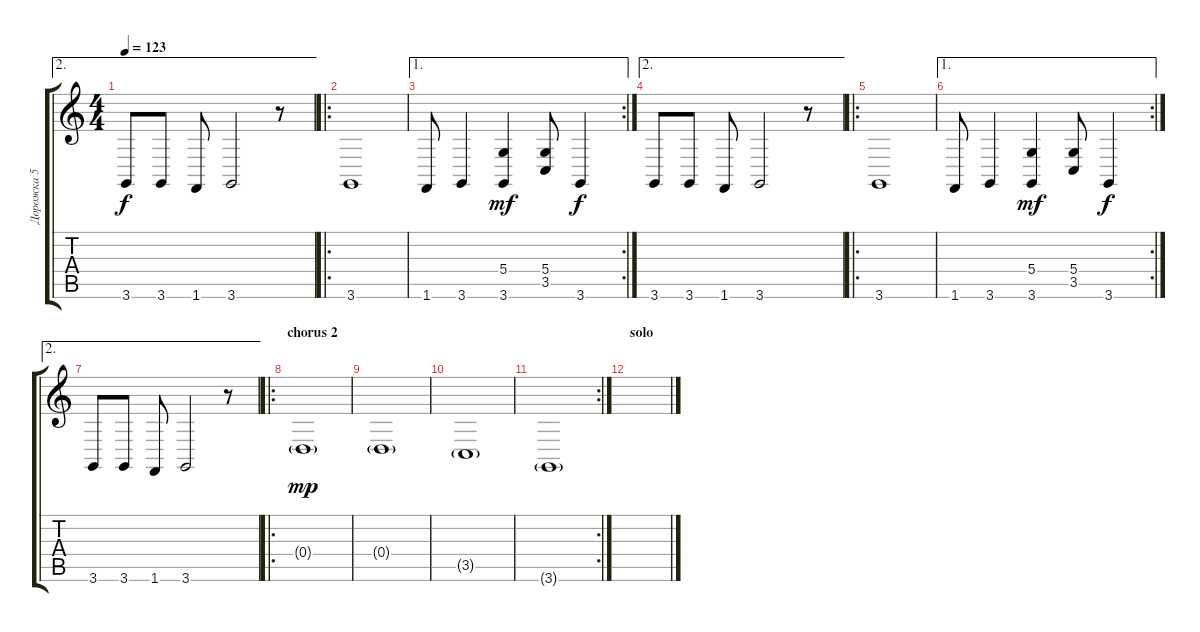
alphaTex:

\track ("Дорожка 5" "Дорожка 5") {instrument drawbarorgan}
\staff {score tabs}
\tuning (E4 B3 G3 D3 A2 E2) {hide}
\ae 2
\ts (4 4)
\tempo 123
\clef g2
\ks c
3.6.8{dy f} 3.6.8 1.6.8 3.6.2 r.8 |
\ro
3.6.1 |
\ae 1
\rc 2
1.6.8 3.6.4 (5.4 3.6).4{dy mf} (5.4 3.5).8 3.6.4{dy f} |
\ae 2
3.6.8 3.6.8 1.6.8 3.6.2 r.8 |
\ro
3.6.1 |
\ae 1
\rc 2
1.6.8 3.6.4 (5.4 3.6).4{dy mf} (5.4 3.5).8 3.6.4{dy f} |
\ae 2
3.6.8 3.6.8 1.6.8 3.6.2 r.8 |
\ro
\section ("" "chorus 2")
0.4{g}.1{dy mp} |
0.4{g}.1 |
3.5{g}.1 |
\rc 2
3.6{g}.1 |
\section ("" "solo")
